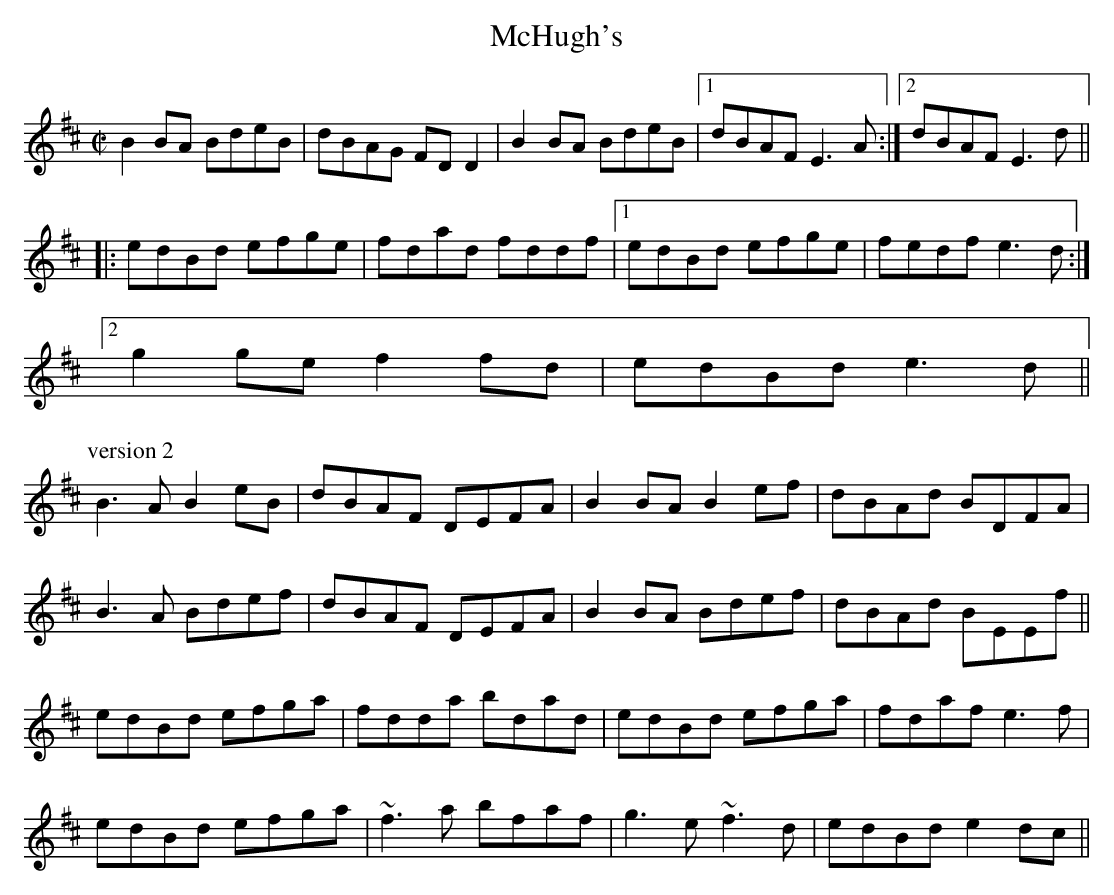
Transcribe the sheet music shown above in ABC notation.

X:1
T:McHugh's
M:C|
L:1/8
K:Edor
B2BA BdeB | dBAG FDD2 | B2BA BdeB |1 dBAF E3A :|2 dBAF E3d ||
|: edBd efge | fdad fddf |1 edBd efge | fedf e3d :|
[2 g2ge f2fd | edBd e3d ||
P:version 2
B3A B2eB | dBAF DEFA | B2BA B2ef | dBAd BDFA |
B3A Bdef | dBAF DEFA | B2BA Bdef | dBAd BEEf ||
edBd efga | fdda bdad | edBd efga | fdaf e3f |
edBd efga | ~f3a bfaf | g3e ~f3d | edBd e2dc ||
